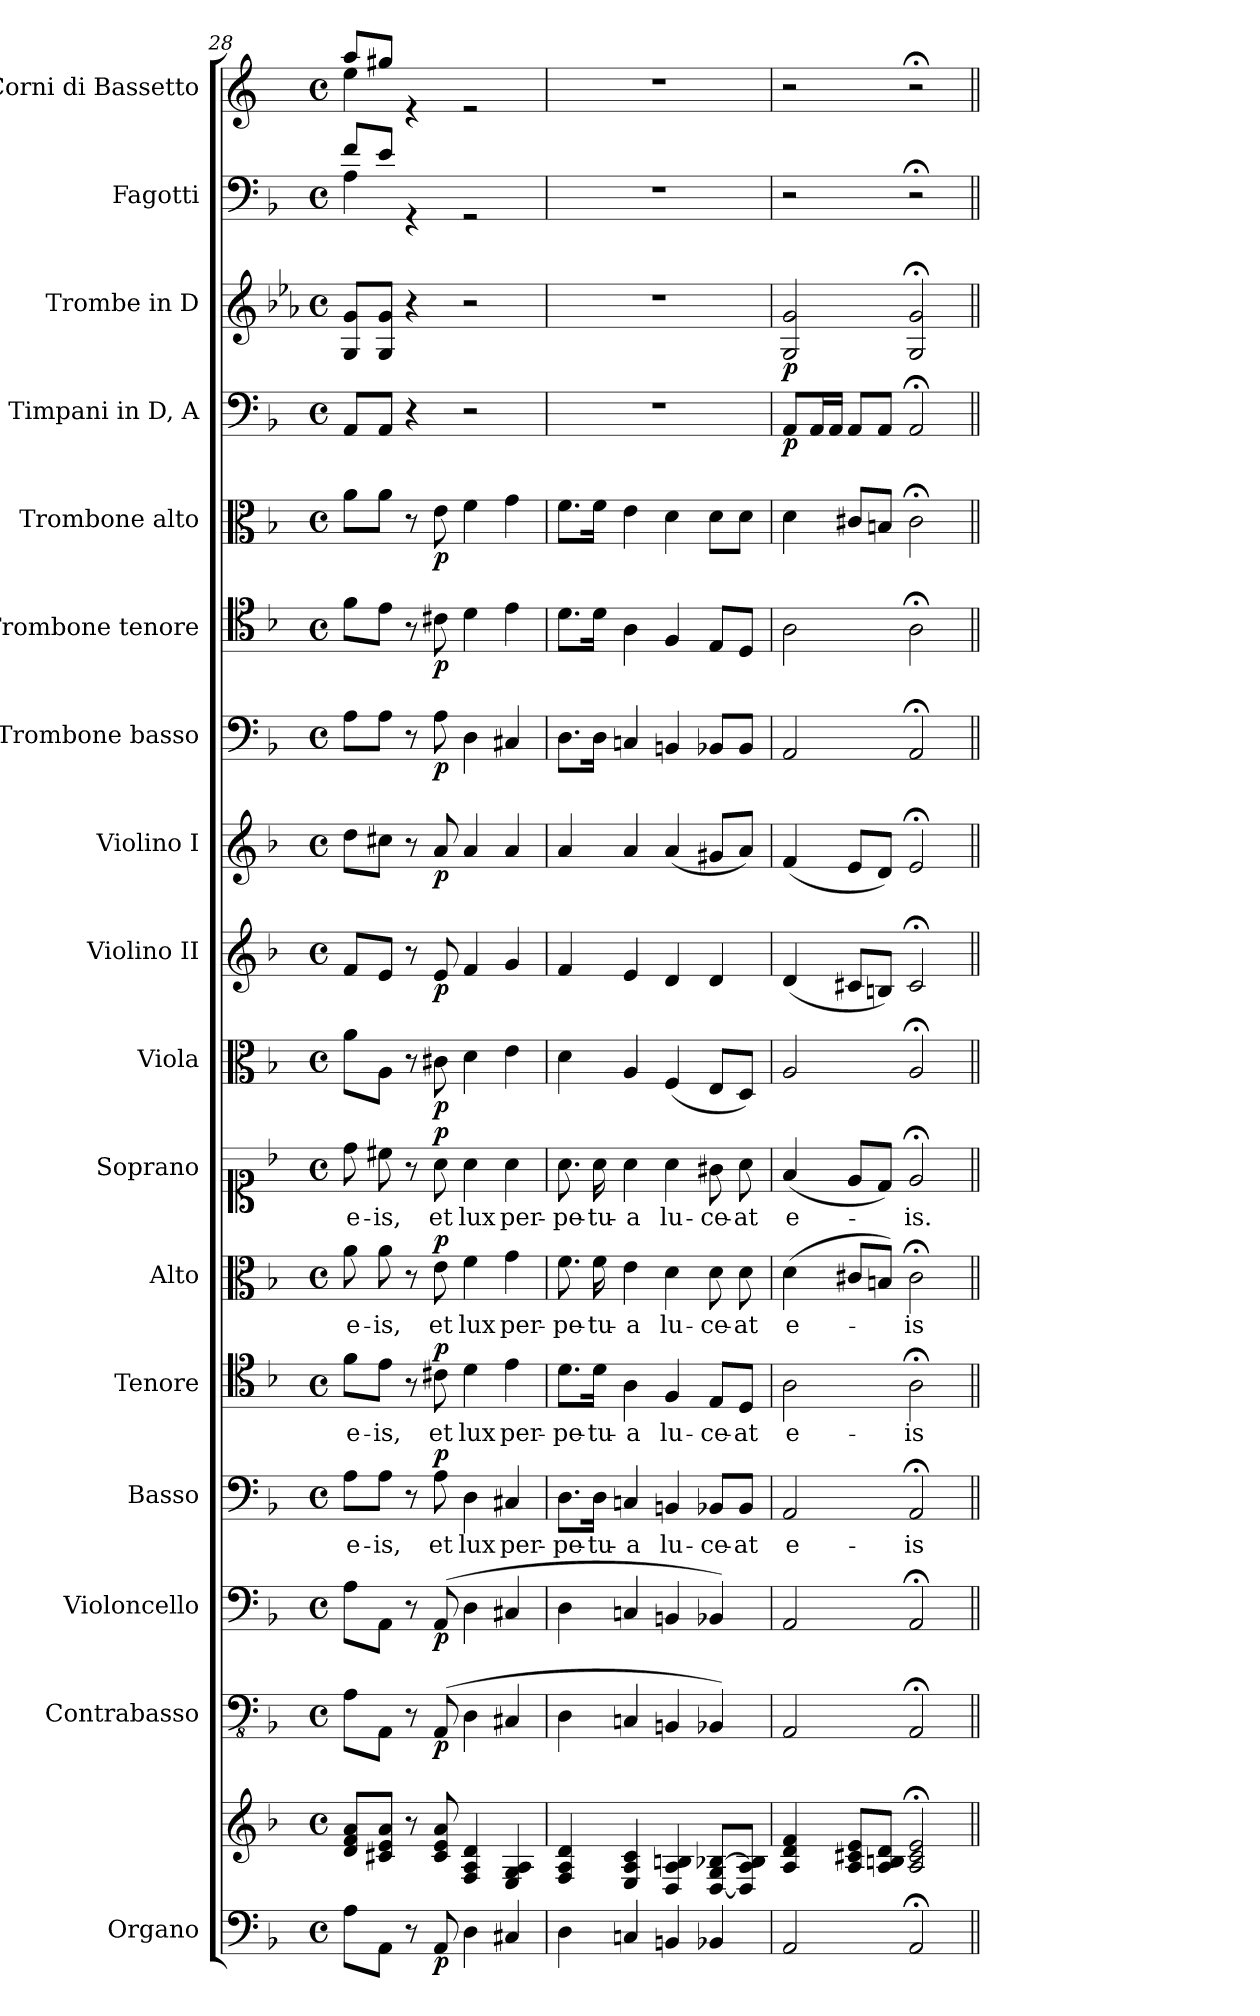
**kern	**kern	**dynam	**kern	**dynam	**kern	**dynam	**kern	**text	**dynam	**kern	**text	**dynam	**kern	**text	**dynam	**kern	**text	**dynam	**kern	**dynam	**kern	**dynam	**kern	**dynam	**kern	**dynam	**kern	**dynam	**kern	**dynam	**kern	**dynam	**kern	**dynam	**kern	**kern
*part17	*part17	*part17	*part16	*part16	*part15	*part15	*part14	*part14	*part14	*part13	*part13	*part13	*part12	*part12	*part12	*part11	*part11	*part11	*part10	*part10	*part9	*part9	*part8	*part8	*part7	*part7	*part6	*part6	*part5	*part5	*part4	*part4	*part3	*part3	*part2	*part1
*staff18	*staff17	*staff17/18	*staff16	*staff16	*staff15	*staff15	*staff14	*staff14	*staff14	*staff13	*staff13	*staff13	*staff12	*staff12	*staff12	*staff11	*staff11	*staff11	*staff10	*staff10	*staff9	*staff9	*staff8	*staff8	*staff7	*staff7	*staff6	*staff6	*staff5	*staff5	*staff4	*staff4	*staff3	*staff3	*staff2	*staff1
*I"Organo	*	*	*I"Contrabasso	*	*I"Violoncello	*	*I"Basso	*	*	*I"Tenore	*	*	*I"Alto	*	*	*I"Soprano	*	*	*I"Viola	*	*I"Violino II	*	*I"Violino I	*	*I"Trombone basso	*	*I"Trombone tenore	*	*I"Trombone alto	*	*I"Timpani in D, A	*	*I"Trombe in D	*	*I"Fagotti	*I"Corni di Bassetto
*I'Org.	*	*	*I'Cb.	*	*I'Vc.	*	*I'B.	*	*	*I'T.	*	*	*I'A.	*	*	*I'S.	*	*	*I'Vla.	*	*I'Vln. II	*	*I'Vln. I	*	*I'Tbn. B	*	*I'Tbn. T	*	*I'Tbn. A	*	*I'Timp.	*	*I'Tr. in D	*	*I'Fag.	*I'Cor. di B.
*clefF4	*clefG2	*	*clefFv4	*	*clefF4	*	*clefF4	*	*	*clefC4	*	*	*clefC3	*	*	*clefC1	*	*	*clefC3	*	*clefG2	*	*clefG2	*	*clefF4	*	*clefC4	*	*clefC3	*	*clefF4	*	*clefG2	*	*clefF4	*clefG2
*	*	*	*	*	*	*	*	*	*	*	*	*	*	*	*	*	*	*	*	*	*	*	*	*	*	*	*	*	*	*	*	*	*ITrd-1c-2	*	*	*ITrd4c7
*k[b-]	*k[b-]	*	*k[b-]	*	*k[b-]	*	*k[b-]	*	*	*k[b-]	*	*	*k[b-]	*	*	*k[b-]	*	*	*k[b-]	*	*k[b-]	*	*k[b-]	*	*k[b-]	*	*k[b-]	*	*k[b-]	*	*k[b-]	*	*k[b-]	*	*k[b-]	*k[b-]
*M4/4	*M4/4	*	*M4/4	*	*M4/4	*	*M4/4	*	*	*M4/4	*	*	*M4/4	*	*	*M4/4	*	*	*M4/4	*	*M4/4	*	*M4/4	*	*M4/4	*	*M4/4	*	*M4/4	*	*M4/4	*	*M4/4	*	*M4/4	*M4/4
*met(c)	*met(c)	*	*met(c)	*	*met(c)	*	*met(c)	*	*	*met(c)	*	*	*met(c)	*	*	*met(c)	*	*	*met(c)	*	*met(c)	*	*met(c)	*	*met(c)	*	*met(c)	*	*met(c)	*	*met(c)	*	*met(c)	*	*met(c)	*met(c)
=28	=28	=28	=28	=28	=28	=28	=28	=28	=28	=28	=28	=28	=28	=28	=28	=28	=28	=28	=28	=28	=28	=28	=28	=28	=28	=28	=28	=28	=28	=28	=28	=28	=28	=28	=28	=28
!	!	!	!	!	!	!	!	!LO:LY:b	!	!	!LO:LY:b	!	!	!LO:LY:b	!	!	!LO:LY:b	!	!	!	!	!	!	!	!	!	!	!	!	!	!	!	!	!	!	!
*	*	*	*	*	*	*	*	*	*	*	*	*	*	*	*	*	*	*	*	*	*	*	*	*	*	*	*	*	*	*	*	*	*	*	*^	*^
8A\L	8d/ 8f/ 8a/L	.	8AA\L	.	8A\L	.	8A\L	e-	.	8f\L	e-	.	8a\	e-	.	8dd\	e-	.	8a\L	.	8f/L	.	8dd\L	.	8A\L	.	8f\L	.	8a\L	.	8AA/L	.	8A/ 8a/L	.	8f/L	4A\	8dd/L	4a\
!	!	!	!	!	!	!	!	!LO:LY:b	!	!	!LO:LY:b	!	!	!LO:LY:b	!	!	!LO:LY:b	!	!	!	!	!	!	!	!	!	!	!	!	!	!	!	!	!	!	!	!	!
8AA\J	8c#X/ 8e/ 8a/J	.	8AAA\J	.	8AA\J	.	8A\J	-is,	.	8e\J	-is,	.	8a\	-is,	.	8cc#X\	-is,	.	8A\J	.	8e/J	.	8cc#X\J	.	8A\J	.	8e\J	.	8a\J	.	8AA/J	.	8A/ 8a/J	.	8e/J	.	8cc#X/J	.
8r	8r	.	8r	.	8r	.	8r	.	.	8r	.	.	8r	.	.	8r	.	.	8r	.	8r	.	8r	.	8r	.	8r	.	8r	.	4r	.	4r	.	4rGG	2.ryy	4re	2.ryy
!	!	!LO:DY:b=2	!	!LO:DY:b	!	!LO:DY:b	!	!LO:LY:b	!LO:DY:a	!	!LO:LY:b	!LO:DY:a	!	!LO:LY:b	!LO:DY:a	!	!LO:LY:b	!LO:DY:a	!	!LO:DY:b	!	!LO:DY:b	!	!LO:DY:b	!	!LO:DY:b	!	!LO:DY:b	!	!LO:DY:b	!	!	!	!	!	!	!	!
8AA/	8c#/ 8e/ 8a/	p	(>8AAA/	p	(>8AA/	p	8A\	et	p	8c#X\	et	p	8e\	et	p	8a\	et	p	8c#X\	p	8e/	p	8a/	p	8A\	p	8c#X\	p	8e\	p	.	.	.	.	.	.	.	.
!	!	!	!	!	!	!	!	!LO:LY:b	!	!	!LO:LY:b	!	!	!LO:LY:b	!	!	!LO:LY:b	!	!	!	!	!	!	!	!	!	!	!	!	!	!	!	!	!	!	!	!	!
4D\	4F/ 4A/ 4d/	.	4DD\	.	4D\	.	4D\	lux	.	4d\	lux	.	4f\	lux	.	4a\	lux	.	4d\	.	4f/	.	4a/	.	4D\	.	4d\	.	4f\	.	2r	.	2r	.	2rGG	.	2re	.
!	!	!	!	!	!	!	!	!LO:LY:b	!	!	!LO:LY:b	!	!	!LO:LY:b	!	!	!LO:LY:b	!	!	!	!	!	!	!	!	!	!	!	!	!	!	!	!	!	!	!	!	!
4C#X/	4E/ 4G/ 4A/	.	4CC#X/	.	4C#X/	.	4C#X/	per-	.	4e\	per-	.	4g\	per-	.	4a\	per-	.	4e\	.	4g/	.	4a/	.	4C#X/	.	4e\	.	4g\	.	.	.	.	.	.	.	.	.
*	*	*	*	*	*	*	*	*	*	*	*	*	*	*	*	*	*	*	*	*	*	*	*	*	*	*	*	*	*	*	*	*	*	*	*v	*v	*	*
*	*	*	*	*	*	*	*	*	*	*	*	*	*	*	*	*	*	*	*	*	*	*	*	*	*	*	*	*	*	*	*	*	*	*	*	*v	*v
!!LO:PB:g=z
=29	=29	=29	=29	=29	=29	=29	=29	=29	=29	=29	=29	=29	=29	=29	=29	=29	=29	=29	=29	=29	=29	=29	=29	=29	=29	=29	=29	=29	=29	=29	=29	=29	=29	=29	=29	=29
!	!	!	!	!	!	!	!	!LO:LY:b	!	!	!LO:LY:b	!	!	!LO:LY:b	!	!	!LO:LY:b	!	!	!	!	!	!	!	!	!	!	!	!	!	!	!	!	!	!	!
4D\	4F/ 4A/ 4d/	.	4DD\	.	4D\	.	8.D\L	-pe-	.	8.d\L	-pe-	.	8.f\	-pe-	.	8.a\	-pe-	.	4d\	.	4f/	.	4a/	.	8.D\L	.	8.d\L	.	8.f\L	.	1r	.	1r	.	1r	1r
!	!	!	!	!	!	!	!	!LO:LY:b	!	!	!LO:LY:b	!	!	!LO:LY:b	!	!	!LO:LY:b	!	!	!	!	!	!	!	!	!	!	!	!	!	!	!	!	!	!	!
.	.	.	.	.	.	.	16D\Jk	-tu-	.	16d\Jk	-tu-	.	16f\	-tu-	.	16a\	-tu-	.	.	.	.	.	.	.	16D\Jk	.	16d\Jk	.	16f\Jk	.	.	.	.	.	.	.
!	!	!	!	!	!	!	!	!LO:LY:b	!	!	!LO:LY:b	!	!	!LO:LY:b	!	!	!LO:LY:b	!	!	!	!	!	!	!	!	!	!	!	!	!	!	!	!	!	!	!
4Cn/	4E/ 4A/ 4c/	.	4CCn/	.	4Cn/	.	4Cn/	-a	.	4A\	-a	.	4e\	-a	.	4a\	-a	.	4A/	.	4e/	.	4a/	.	4Cn/	.	4A\	.	4e\	.	.	.	.	.	.	.
!	!	!	!	!	!	!	!	!LO:LY:b	!	!	!LO:LY:b	!	!	!LO:LY:b	!	!	!LO:LY:b	!	!	!	!	!	!	!	!	!	!	!	!	!	!	!	!	!	!	!
4BBn/	4D/ 4A/ 4Bn/	.	4BBBn/	.	4BBn/	.	4BBn/	lu-	.	4F/	lu-	.	4d\	lu-	.	4a\	lu-	.	(<4F/	.	4d/	.	(<4a/	.	4BBn/	.	4F/	.	4d\	.	.	.	.	.	.	.
!	!	!	!	!	!	!	!	!LO:LY:b	!	!	!LO:LY:b	!	!	!LO:LY:b	!	!	!LO:LY:b	!	!	!	!	!	!	!	!	!	!	!	!	!	!	!	!	!	!	!
4BB-X/	[8D/ 8G/ [8B-X/L	.	4BBB-X/)	.	4BB-X/)	.	8BB-X/L	-ce-	.	8E/L	-ce-	.	8d\	-ce-	.	8g#X\	-ce-	.	8E/L	.	4d/	.	8g#X/L	.	8BB-X/L	.	8E/L	.	8d\L	.	.	.	.	.	.	.
!	!	!	!	!	!	!	!	!LO:LY:b	!	!	!LO:LY:b	!	!	!LO:LY:b	!	!	!LO:LY:b	!	!	!	!	!	!	!	!	!	!	!	!	!	!	!	!	!	!	!
.	8D/] 8A/ 8B-/]J	.	.	.	.	.	8BB-/J	-at	.	8D/J	-at	.	8d\	-at	.	8a\	-at	.	8D/J)	.	.	.	8a/J)	.	8BB-/J	.	8D/J	.	8d\J	.	.	.	.	.	.	.
=30	=30	=30	=30	=30	=30	=30	=30	=30	=30	=30	=30	=30	=30	=30	=30	=30	=30	=30	=30	=30	=30	=30	=30	=30	=30	=30	=30	=30	=30	=30	=30	=30	=30	=30	=30	=30
!	!	!	!	!	!	!	!	!LO:LY:b	!	!	!LO:LY:b	!	!	!LO:LY:b	!	!	!LO:LY:b	!	!	!	!	!	!	!	!	!	!	!	!	!	!	!LO:DY:b	!	!LO:DY:b	!	!
2AA/	4A/ 4d/ 4f/	.	2AAA/	.	2AA/	.	2AA/	e-	.	2A\	e-	.	(>4d\	e-	.	(<4f/	e-	.	2A/	.	(<4d/	.	(<4f/	.	2AA/	.	2A\	.	4d\	.	8AA/L	p	2A/ 2a/	p	2r	2r
.	.	.	.	.	.	.	.	.	.	.	.	.	.	.	.	.	.	.	.	.	.	.	.	.	.	.	.	.	.	.	16AA/L	.	.	.	.	.
.	.	.	.	.	.	.	.	.	.	.	.	.	.	.	.	.	.	.	.	.	.	.	.	.	.	.	.	.	.	.	16AA/JJ	.	.	.	.	.
.	8A/ 8c#X/ 8e/L	.	.	.	.	.	.	.	.	.	.	.	8c#X/L	.	.	8e/L	.	.	.	.	8c#X/L	.	8e/L	.	.	.	.	.	8c#X/L	.	8AA/L	.	.	.	.	.
.	8A/ 8Bn/ 8d/J	.	.	.	.	.	.	.	.	.	.	.	8Bn/J)	.	.	8d/J)	.	.	.	.	8Bn/J)	.	8d/J)	.	.	.	.	.	8Bn/J	.	8AA/J	.	.	.	.	.
!	!	!	!	!	!	!	!	!LO:LY:b	!	!	!LO:LY:b	!	!	!LO:LY:b	!	!	!LO:LY:b	!	!	!	!	!	!	!	!	!	!	!	!	!	!	!	!	!	!	!
2AA;</	2A/;< 2c#/;< 2e/;<	.	2AAA;</	.	2AA;</	.	2AA;</	-is	.	2A;<\	-is	.	2c#;<\	-is	.	2e;</	-is.	.	2A;</	.	2c#;</	.	2e;</	.	2AA;</	.	2A;<\	.	2c#;<\	.	2AA;</	.	2A/;< 2a/;<	.	2r;<	2r;<
=||	=||	=||	=||	=||	=||	=||	=||	=||	=||	=||	=||	=||	=||	=||	=||	=||	=||	=||	=||	=||	=||	=||	=||	=||	=||	=||	=||	=||	=||	=||	=||	=||	=||	=||	=||	=||
*-	*-	*-	*-	*-	*-	*-	*-	*-	*-	*-	*-	*-	*-	*-	*-	*-	*-	*-	*-	*-	*-	*-	*-	*-	*-	*-	*-	*-	*-	*-	*-	*-	*-	*-	*-	*-
